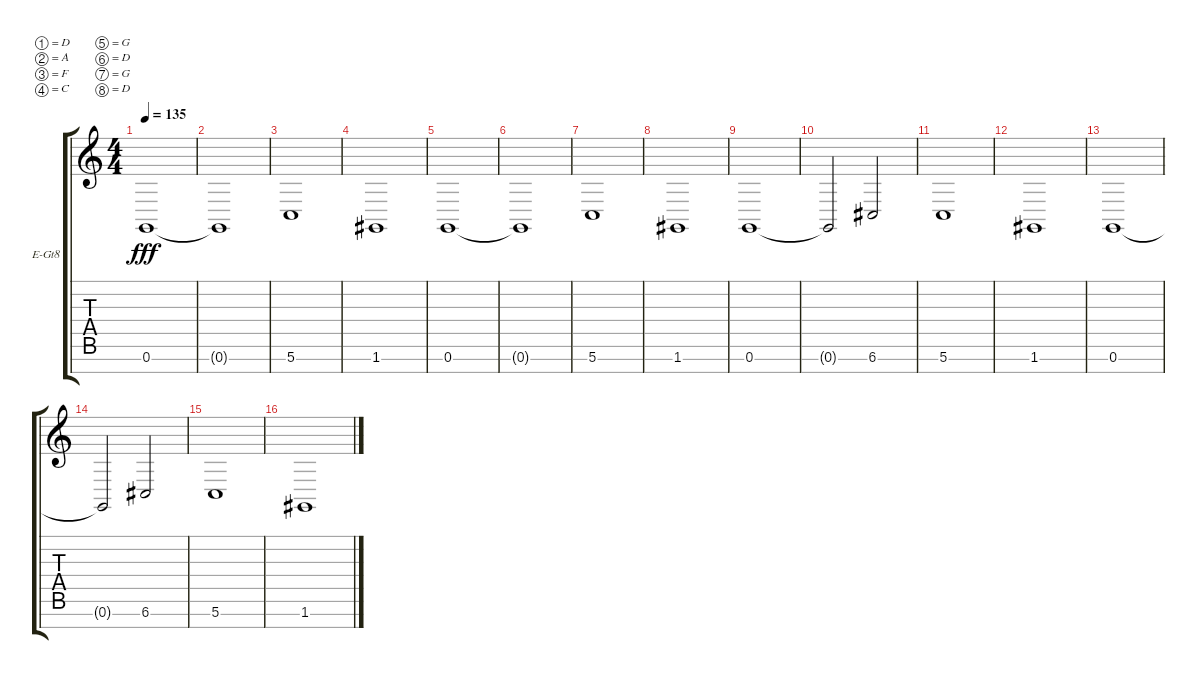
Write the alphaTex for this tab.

\bracketExtendMode groupsimilarinstruments
\firstSystemTrackNameOrientation horizontal
\otherSystemsTrackNameOrientation horizontal
\track ("Jae" "E-Gt8") {instrument distortionguitar}
\staff {score tabs}
\tuning (D4 A3 F3 C3 G2 D2 G1 D1)
\ts (4 4)
\tempo 135
\clef g2
\ks c
0.7.1{dy fff instrument distortionguitar} |
0.7{t}.1 |
5.7.1 |
1.7.1 |
0.7.1 |
0.7{t}.1 |
5.7.1 |
1.7.1 |
0.7.1 |
0.7{t}.2 6.7.2 |
5.7.1 |
1.7.1 |
0.7.1 |
0.7{t}.2 6.7.2 |
5.7.1 |
1.7.1
